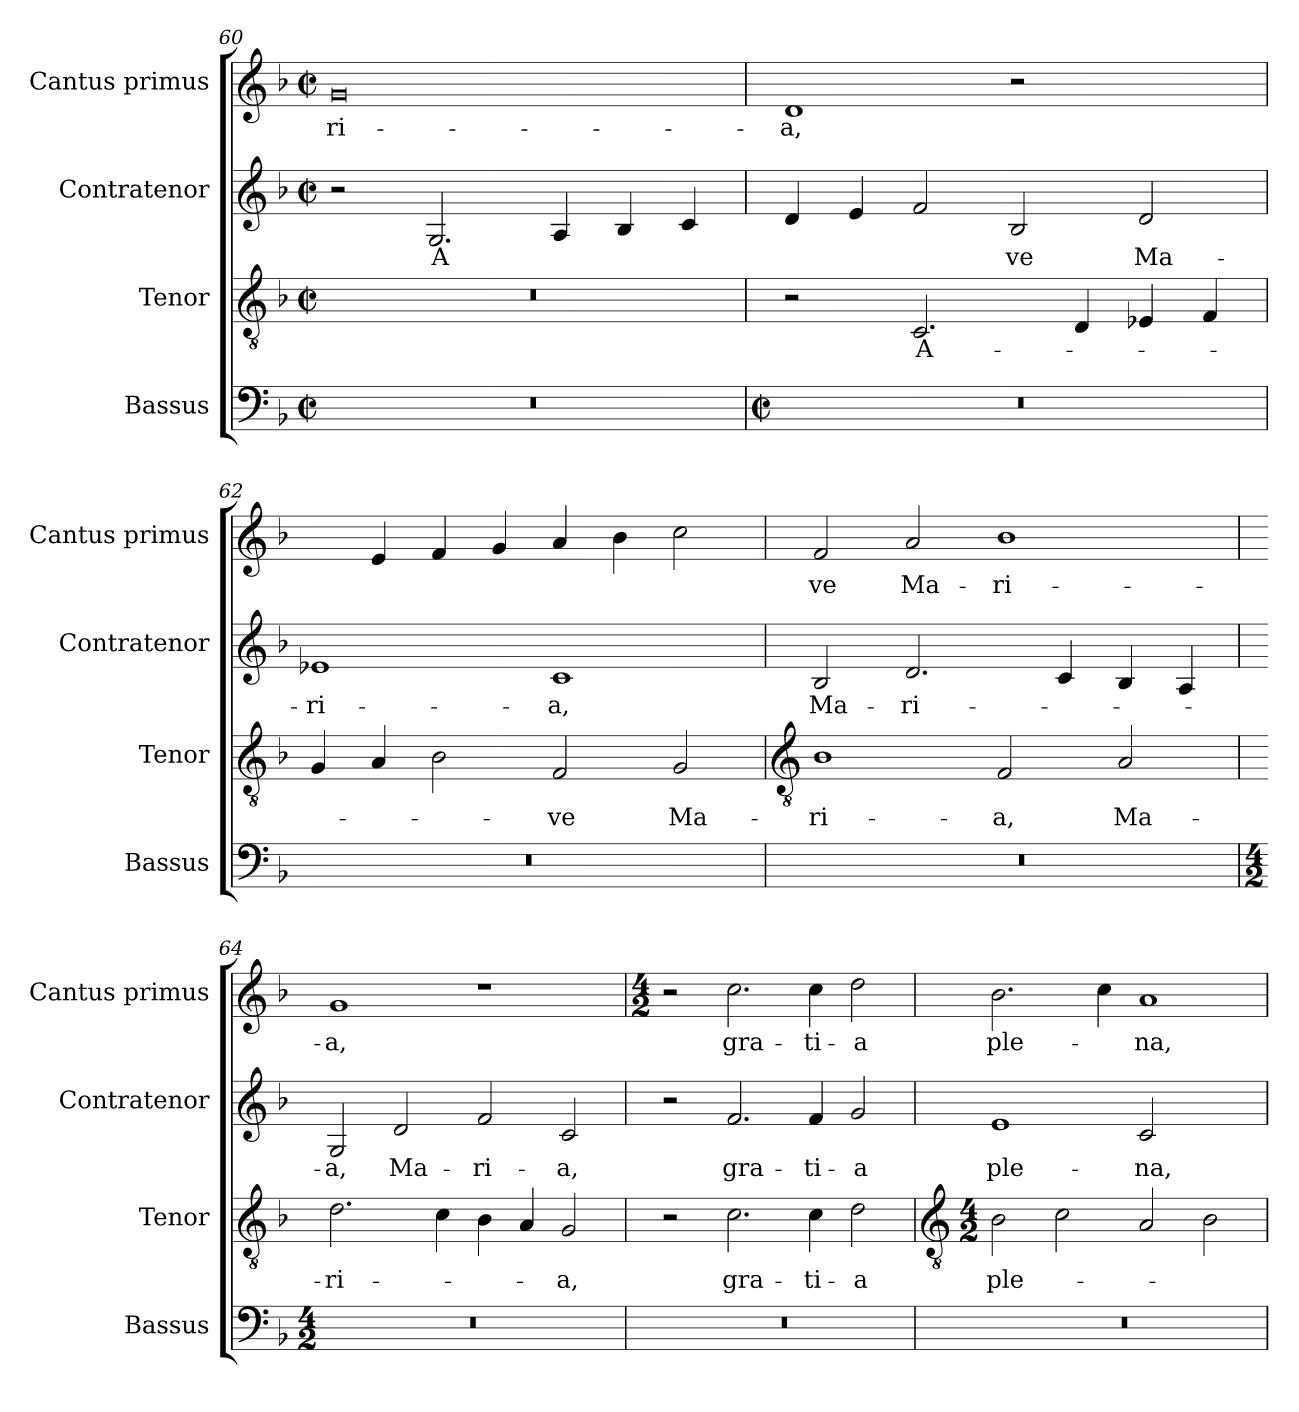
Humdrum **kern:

**kern	**kern	**text	**kern	**text	**kern	**text
*part4	*part3	*part3	*part2	*part2	*part1	*part1
*staff4	*staff3	*staff3	*staff2	*staff2	*staff1	*staff1
*I"Bassus	*I"Tenor	*	*I"Contratenor	*	*I"Cantus primus	*
*I'Bassus	*I'Tenor	*	*I'Contratenor	*	*I'Cantus primus	*
!!LO:LB:g=z
*clefF4	*clefGv2	*	*clefG2	*	*clefG2	*
*k[b-]	*k[b-]	*	*k[b-]	*	*k[b-]	*
*F:	*F:	*	*F:	*	*F:	*
*M4/2	*M4/2	*	*M4/2	*	*M4/2	*
*met(c|)	*met(c|)	*	*met(c|)	*	*met(c|)	*
=60	=60	=60	=60	=60	=60	=60
!	!	!	!	!	!	!LO:LY:b
0r	0r	.	2r	.	0g	-ri-
!	!	!	!	!LO:LY:b	!	!
.	.	.	2.G	A	.	.
.	.	.	4A	.	.	.
.	.	.	4B-	.	.	.
.	.	.	4c	.	.	.
!!LO:LB:g=z
=61	=61	=61	=61	=61	=61	=61
*M4/2	*	*	*	*	*	*
*met(c|)	*	*	*	*	*	*
!	!	!	!	!	!	!LO:LY:b
0r	2r	.	4d	.	1d	-a,
.	.	.	4e	.	.	.
!	!	!LO:LY:b	!	!	!	!
.	2.C	A-	2f	.	.	.
!	!	!	!	!LO:LY:b	!	!
.	.	.	2B-	ve	2r	.
.	4D	.	.	.	.	.
!	!	!	!	!LO:LY:b	!	!LO:LY:b
.	4E-X	.	2d	Ma-	[2dyy	A-
.	4F	.	.	.	.	.
!!LO:LB:g=z
=62	=62	=62	=62	=62	=62	=62
!	!	!	!	!LO:LY:b	!	!
0r	4G	.	1e-X	-ri-	4dyy]	.
.	4A	.	.	.	4e	.
.	2B-	.	.	.	4f	.
.	.	.	.	.	4g	.
!	!	!LO:LY:b	!	!LO:LY:b	!	!
.	2F	-ve	1c	-a,	4a	.
.	.	.	.	.	4b-	.
!	!	!LO:LY:b	!	!	!	!
.	2G	Ma-	.	.	2cc	.
!!LO:LB:g=z
=63	=63	=63	=63	=63	=63	=63
*	*clefGv2	*	*	*	*	*
!	!	!LO:LY:b	!	!LO:LY:b	!	!LO:LY:b
0r	1B-	-ri-	2B-	Ma-	2f	-ve
!	!	!	!	!LO:LY:b	!	!LO:LY:b
.	.	.	2.d	-ri-	2a	Ma-
!	!	!LO:LY:b	!	!	!	!LO:LY:b
.	2F	-a,	.	.	1b-	-ri-
.	.	.	4c	.	.	.
!	!	!LO:LY:b	!	!	!	!
.	2A	Ma-	4B-	.	.	.
.	.	.	4A	.	.	.
!!LO:LB:g=z
=64	=64	=64	=64	=64	=64	=64
*M4/2	*	*	*	*	*	*
!	!	!LO:LY:b	!	!LO:LY:b	!	!LO:LY:b
0r	2.d	-ri-	2G	-a,	1g	-a,
!	!	!	!	!LO:LY:b	!	!
.	.	.	2d	Ma-	.	.
.	4c	.	.	.	.	.
!	!	!	!	!LO:LY:b	!	!
.	4B-	.	2f	-ri-	1r	.
.	4A	.	.	.	.	.
!	!	!LO:LY:b	!	!LO:LY:b	!	!
.	2G	-a,	2c	-a,	.	.
!!LO:LB:g=z
=65	=65	=65	=65	=65	=65	=65
*	*	*	*	*	*M4/2	*
0r	2r	.	2r	.	2r	.
!	!	!LO:LY:b	!	!LO:LY:b	!	!LO:LY:b
.	2.c	gra-	2.f	gra-	2.cc	gra-
!	!	!LO:LY:b	!	!LO:LY:b	!	!LO:LY:b
.	4c	-ti-	4f	-ti-	4cc	-ti-
!	!	!LO:LY:b	!	!LO:LY:b	!	!LO:LY:b
.	2d	-a	2g	-a	2dd	-a
!!LO:LB:g=z
=66	=66	=66	=66	=66	=66	=66
*	*clefGv2	*	*	*	*	*
*	*M4/2	*	*	*	*	*
!	!	!LO:LY:b	!	!LO:LY:b	!	!LO:LY:b
0r	2B-	ple-	1e	ple-	2.b-	ple-
.	2c	.	.	.	.	.
.	.	.	.	.	4cc	.
!	!	!	!	!LO:LY:b	!	!LO:LY:b
.	2A	.	2c	-na,	1a	-na,
!	!	!	!	!LO:LY:b	!	!
.	2B-	.	[2fyy	gra-	.	.
=	=	=	=	=	=	=
*-	*-	*-	*-	*-	*-	*-
